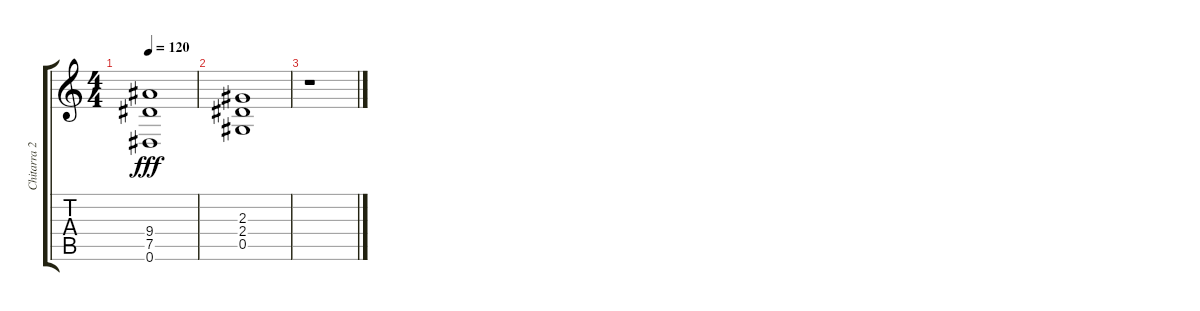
\track ("Chitarra 2" "Chitarra 2") {instrument distortionguitar}
\staff {score tabs}
\tuning (Eb4 Bb3 Gb3 Db3 Ab2 Eb2) {hide}
\ts (4 4)
\tempo 120
\clef g2
\ks c
(9.4 7.5 0.6).1{dy fff} |
(2.3 2.4 0.5).1 |
r.1
